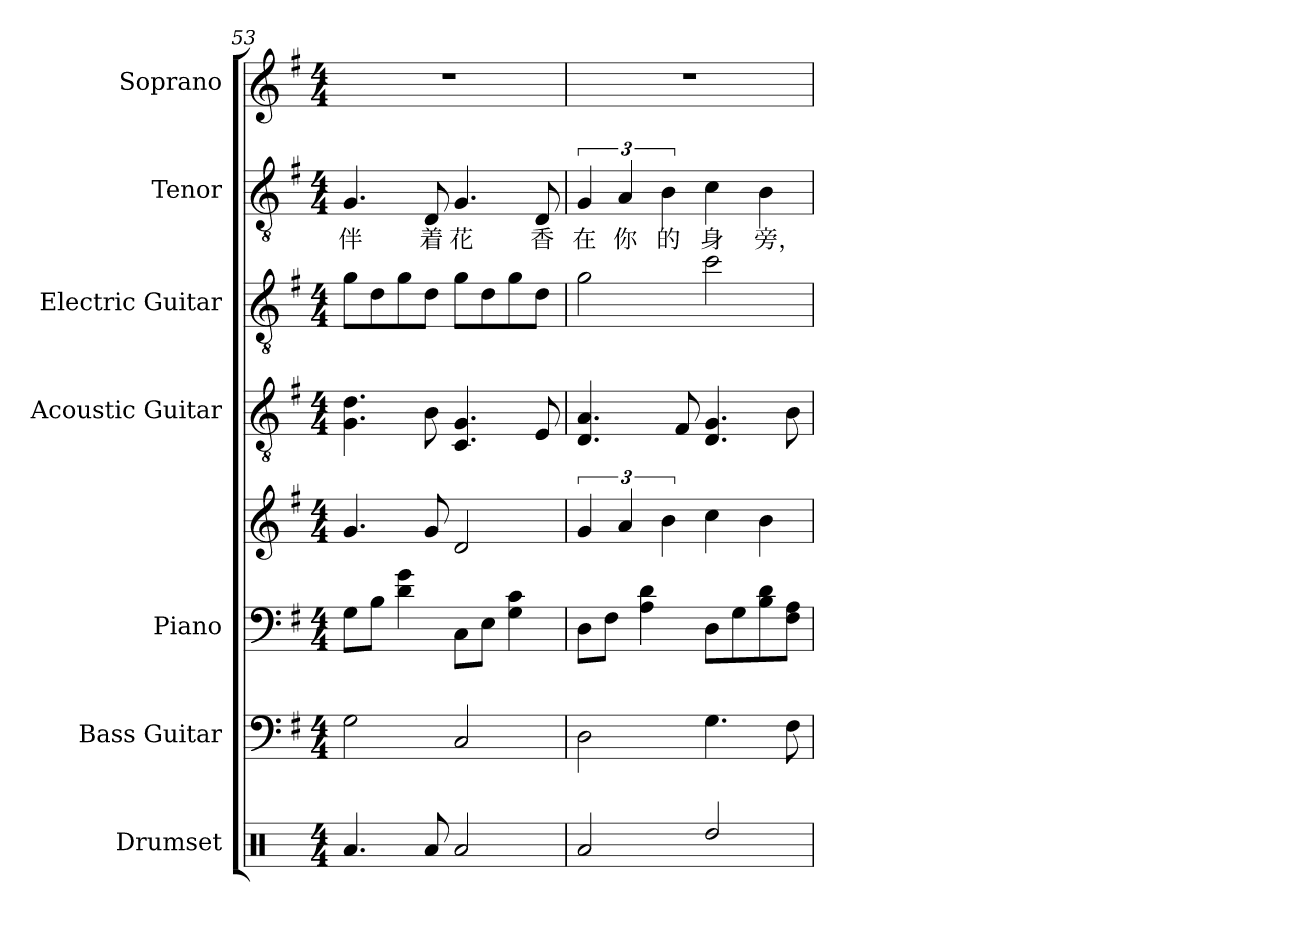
**kern	**kern	**kern	**kern	**kern	**kern	**kern	**text	**kern
*part7	*part6	*part5	*part5	*part4	*part3	*part2	*part2	*part1
*staff8	*staff7	*staff6	*staff5	*staff4	*staff3	*staff2	*staff2	*staff1
*I"Drumset	*I"Bass Guitar	*I"Piano	*	*I"Acoustic Guitar	*I"Electric Guitar	*I"Tenor	*	*I"Soprano
*I'Drs.	*I'B. Guit.	*I'Pno.	*	*I'Guit.	*I'El. Guit.	*I'T.	*	*I'S.
!!LO:PB:g=z
*clefX	*clefF4	*clefF4	*clefG2	*clefGv2	*clefGv2	*clefGv2	*	*clefG2
*	*ITrd7c12	*	*	*	*	*	*	*
*k[]	*k[f#]	*k[f#]	*k[f#]	*k[f#]	*k[f#]	*k[f#]	*	*k[f#]
*M4/4	*M4/4	*M4/4	*M4/4	*M4/4	*M4/4	*M4/4	*	*M4/4
=53	=53	=53	=53	=53	=53	=53	=53	=53
!	!	!	!	!	!	!	!LO:LY:b	!
4.Ra/	2GG\	8G\L	4.g/	4.G\ 4.d\	8g\L	4.G/	伴	1r
.	.	8B\J	.	.	8d\	.	.	.
.	.	4d\ 4g\	.	.	8g\	.	.	.
!	!	!	!	!	!	!	!LO:LY:b	!
8Ra/	.	.	8g/	8B\	8d\J	8D/	着	.
!	!	!	!	!	!	!	!LO:LY:b	!
2Ra/	2CC/	8C\L	2d/	4.C/ 4.G/	8g\L	4.G/	花	.
.	.	8E\J	.	.	8d\	.	.	.
.	.	4G\ 4c\	.	.	8g\	.	.	.
!	!	!	!	!	!	!	!LO:LY:b	!
.	.	.	.	8E/	8d\J	8D/	香	.
=54	=54	=54	=54	=54	=54	=54	=54	=54
!	!	!	!	!	!	!	!LO:LY:b	!
2Ra/	2DD\	8D\L	6g/	4.D/ 4.A/	2g\	6G/	在	1r
.	.	8F#\J	.	.	.	.	.	.
!	!	!	!	!	!	!	!LO:LY:b	!
.	.	.	6a/	.	.	6A/	你	.
.	.	4A\ 4d\	.	.	.	.	.	.
!	!	!	!	!	!	!	!LO:LY:b	!
.	.	.	6b\	.	.	6B\	的	.
.	.	.	.	8F#/	.	.	.	.
!	!	!	!	!	!	!	!LO:LY:b	!
2Rdd/	4.GG\	8D\L	4cc\	4.D/ 4.G/	2cc\	4c\	身	.
.	.	8G\	.	.	.	.	.	.
!	!	!	!	!	!	!	!LO:LY:b	!
.	.	8B\ 8d\	4b\	.	.	4B\	旁，	.
.	8FF#\	8F#\ 8A\J	.	8B\	.	.	.	.
=	=	=	=	=	=	=	=	=
*-	*-	*-	*-	*-	*-	*-	*-	*-
